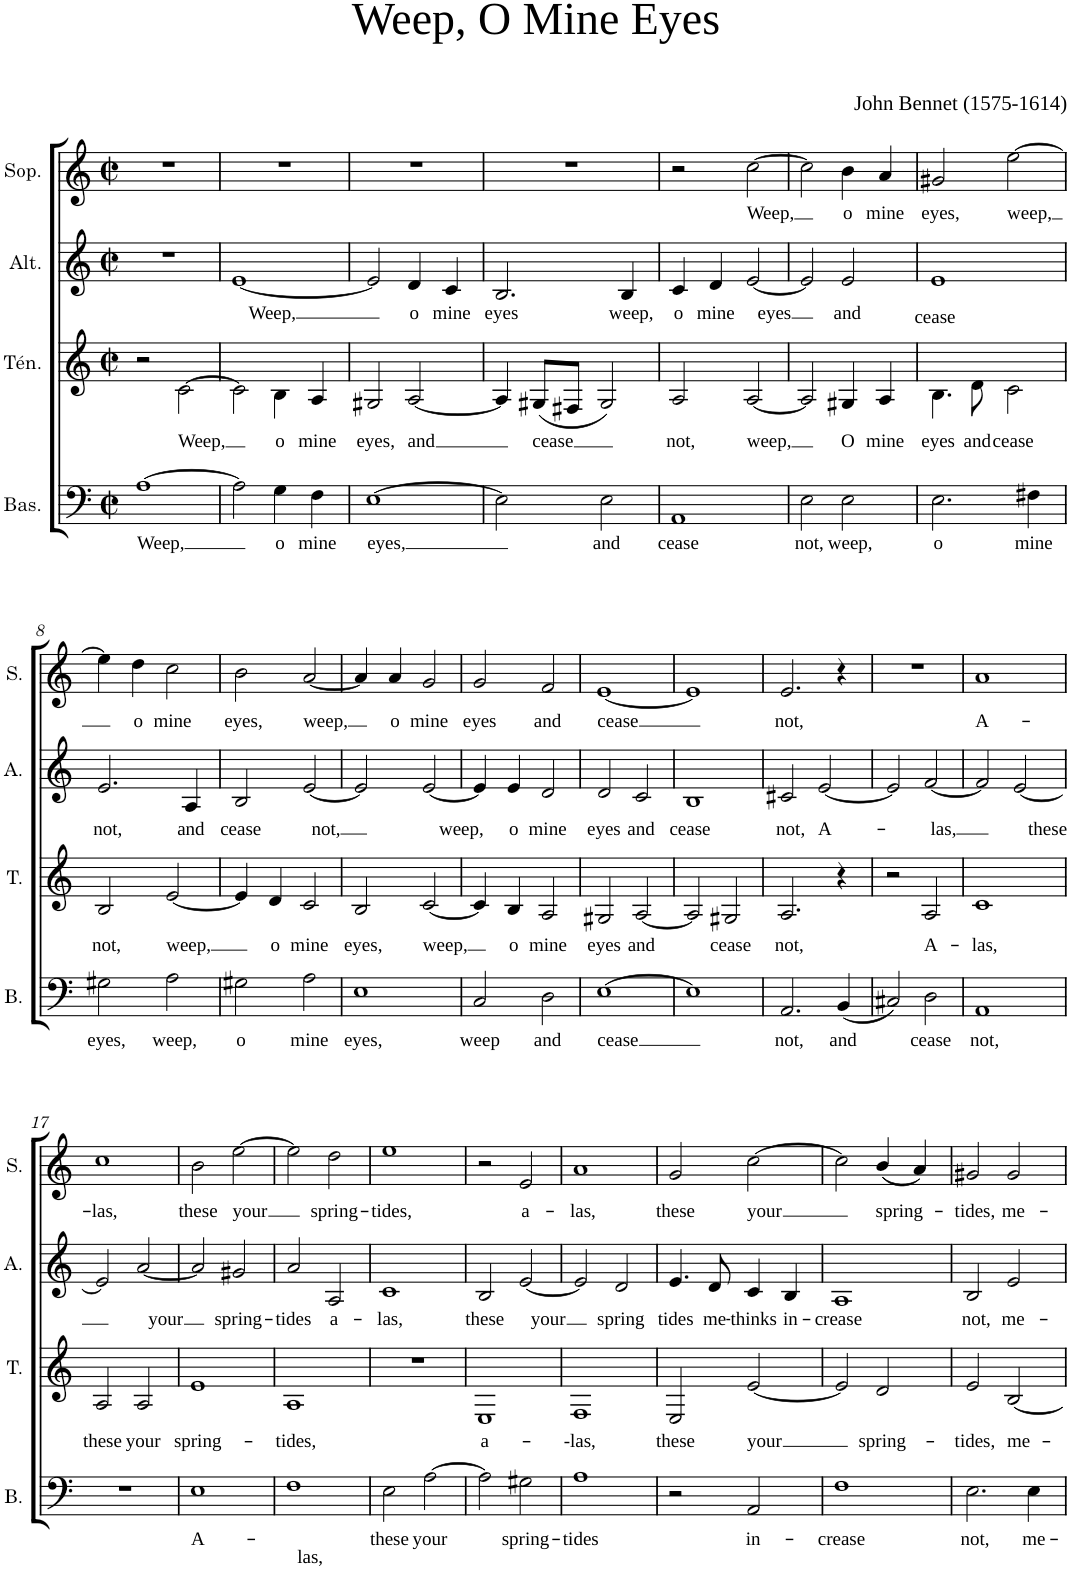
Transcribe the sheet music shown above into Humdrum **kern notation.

**kern	**text	**kern	**text	**kern	**text	**kern	**text
*part4	*part4	*part3	*part3	*part2	*part2	*part1	*part1
*staff4	*staff4	*staff3	*staff3	*staff2	*staff2	*staff1	*staff1
*I"Bas.	*	*I"Tén.	*	*I"Alt.	*	*I"Sop.	*
*I'B.	*	*I'T.	*	*I'A.	*	*I'S.	*
*clefF4	*	*clefG2	*	*clefG2	*	*clefG2	*
*k[]	*	*k[]	*	*k[]	*	*k[]	*
*M4/4	*	*M4/4	*	*M4/4	*	*M4/4	*
*met(c|)	*	*met(c|)	*	*met(c|)	*	*met(c|)	*
=1	=1	=1	=1	=1	=1	=1	=1
!	!LO:LY:b	!	!	!	!	!	!
[1A	Weep,	2r	.	1r	.	1r	.
!	!	!	!LO:LY:b	!	!	!	!
.	.	[2c\	Weep,	.	.	.	.
=2	=2	=2	=2	=2	=2	=2	=2
!	!	!	!	!	!LO:LY:b	!	!
2A\]	.	2c\]	.	[1e	Weep,	1r	.
!	!LO:LY:b	!	!LO:LY:b	!	!	!	!
4G\	o	4B\	o	.	.	.	.
!	!LO:LY:b	!	!LO:LY:b	!	!	!	!
4F\	mine	4A/	mine	.	.	.	.
=3	=3	=3	=3	=3	=3	=3	=3
!	!LO:LY:b	!	!LO:LY:b	!	!	!	!
[1E	eyes,	2G#X/	eyes,	2e/]	.	1r	.
!	!	!	!LO:LY:b	!	!LO:LY:b	!	!
.	.	[2A/	and	4d/	o	.	.
!	!	!	!	!	!LO:LY:b	!	!
.	.	.	.	4c/	mine	.	.
=4	=4	=4	=4	=4	=4	=4	=4
!	!	!	!	!	!LO:LY:b	!	!
2E\]	.	4A/]	.	2.B/	eyes	1r	.
!	!	!	!LO:LY:b	!	!	!	!
.	.	(<8G#X/L	cease	.	.	.	.
.	.	8F#X/J	.	.	.	.	.
!	!LO:LY:b	!	!	!	!	!	!
2E\	and	2G#/)	.	.	.	.	.
!	!	!	!	!	!LO:LY:b	!	!
.	.	.	.	4B/	weep,	.	.
=5	=5	=5	=5	=5	=5	=5	=5
!	!LO:LY:b	!	!LO:LY:b	!	!LO:LY:b	!	!
1AA	cease	2A/	not,	4c/	o	2r	.
!	!	!	!	!	!LO:LY:b	!	!
.	.	.	.	4d/	mine	.	.
!	!	!	!LO:LY:b	!	!LO:LY:b	!	!LO:LY:b
.	.	[2A/	weep,	[2e/	eyes	[2cc\	Weep,
=6	=6	=6	=6	=6	=6	=6	=6
!	!LO:LY:b	!	!	!	!	!	!
2E\	not,	2A/]	.	2e/]	.	2cc\]	.
!	!LO:LY:b	!	!LO:LY:b	!	!LO:LY:b	!	!LO:LY:b
2E\	weep,	4G#X/	O	2e/	and	4b\	o
!	!	!	!LO:LY:b	!	!	!	!LO:LY:b
.	.	4A/	mine	.	.	4a/	mine
=7	=7	=7	=7	=7	=7	=7	=7
!	!LO:LY:b	!	!LO:LY:b	!	!LO:LY:b	!	!LO:LY:b
2.E\	o	4.B\	eyes	1e	cease	2g#X/	eyes,
!	!	!	!LO:LY:b	!	!	!	!
.	.	8d\	and	.	.	.	.
!	!	!	!LO:LY:b	!	!	!	!LO:LY:b
.	.	2c\	cease	.	.	[2ee\	weep,
!	!LO:LY:b	!	!	!	!	!	!
4F#X\	mine	.	.	.	.	.	.
!!LO:LB:g=z
=8	=8	=8	=8	=8	=8	=8	=8
!	!LO:LY:b	!	!LO:LY:b	!	!LO:LY:b	!	!
2G#X\	eyes,	2B/	not,	2.e/	not,	4ee\]	.
!	!	!	!	!	!	!	!LO:LY:b
.	.	.	.	.	.	4dd\	o
!	!LO:LY:b	!	!LO:LY:b	!	!	!	!LO:LY:b
2A\	weep,	[2e/	weep,	.	.	2cc\	mine
!	!	!	!	!	!LO:LY:b	!	!
.	.	.	.	4A/	and	.	.
=9	=9	=9	=9	=9	=9	=9	=9
!	!LO:LY:b	!	!	!	!LO:LY:b	!	!LO:LY:b
2G#X\	o	4e/]	.	2B/	cease	2b\	eyes,
!	!	!	!LO:LY:b	!	!	!	!
.	.	4d/	o	.	.	.	.
!	!LO:LY:b	!	!LO:LY:b	!	!LO:LY:b	!	!LO:LY:b
2A\	mine	2c/	mine	[2e/	not,	[2a/	weep,
=10	=10	=10	=10	=10	=10	=10	=10
!	!LO:LY:b	!	!LO:LY:b	!	!	!	!
1E	eyes,	2B/	eyes,	2e/]	.	4a/]	.
!	!	!	!	!	!	!	!LO:LY:b
.	.	.	.	.	.	4a/	o
!	!	!	!LO:LY:b	!	!LO:LY:b	!	!LO:LY:b
.	.	[2c/	weep,	[2e/	weep,	2g/	mine
=11	=11	=11	=11	=11	=11	=11	=11
!	!LO:LY:b	!	!	!	!	!	!LO:LY:b
2C/	weep	4c/]	.	4e/]	.	2g/	eyes
!	!	!	!LO:LY:b	!	!LO:LY:b	!	!
.	.	4B/	o	4e/	o	.	.
!	!LO:LY:b	!	!LO:LY:b	!	!LO:LY:b	!	!LO:LY:b
2D\	and	2A/	mine	2d/	mine	2f/	and
=12	=12	=12	=12	=12	=12	=12	=12
!	!LO:LY:b	!	!LO:LY:b	!	!LO:LY:b	!	!LO:LY:b
[1E	cease	2G#X/	eyes	2d/	eyes	[1e	cease
!	!	!	!LO:LY:b	!	!LO:LY:b	!	!
.	.	[2A/	and	2c/	and	.	.
=13	=13	=13	=13	=13	=13	=13	=13
!	!	!	!	!	!LO:LY:b	!	!
1E]	.	2A/]	.	1B	cease	1e]	.
!	!	!	!LO:LY:b	!	!	!	!
.	.	2G#X/	cease	.	.	.	.
=14	=14	=14	=14	=14	=14	=14	=14
!	!LO:LY:b	!	!LO:LY:b	!	!LO:LY:b	!	!LO:LY:b
2.AA/	not,	2.A/	not,	2c#X/	not,	2.e/	not,
!	!	!	!	!	!LO:LY:b	!	!
.	.	.	.	[2e/	A-	.	.
!	!LO:LY:b	!	!	!	!	!	!
(<4BB/	and	4r	.	.	.	4r	.
=15	=15	=15	=15	=15	=15	=15	=15
2C#X/)	.	2r	.	2e/]	.	1r	.
!	!LO:LY:b	!	!LO:LY:b	!	!LO:LY:b	!	!
2D\	cease	2A/	A-	[2f/	-las,	.	.
=16	=16	=16	=16	=16	=16	=16	=16
!	!LO:LY:b	!	!LO:LY:b	!	!	!	!LO:LY:b
1AA	not,	1c	-las,	2f/]	.	1a	A-
!	!	!	!	!	!LO:LY:b	!	!
.	.	.	.	[2e/	these	.	.
!!LO:LB:g=z
=17	=17	=17	=17	=17	=17	=17	=17
!	!	!	!LO:LY:b	!	!	!	!LO:LY:b
1r	.	2A/	these	2e/]	.	1cc	-las,
!	!	!	!LO:LY:b	!	!LO:LY:b	!	!
.	.	2A/	your	[2a/	your	.	.
=18	=18	=18	=18	=18	=18	=18	=18
!	!LO:LY:b	!	!LO:LY:b	!	!	!	!LO:LY:b
1E	A-	1e	spring-	2a/]	.	2b\	these
!	!	!	!	!	!LO:LY:b	!	!LO:LY:b
.	.	.	.	2g#X/	spring-	[2ee\	your
=19	=19	=19	=19	=19	=19	=19	=19
!	!LO:LY:b	!	!LO:LY:b	!	!LO:LY:b	!	!
1F	-las,	1A	-tides,	2a/	-tides	2ee\]	.
!	!	!	!	!	!LO:LY:b	!	!LO:LY:b
.	.	.	.	2A/	a-	2dd\	spring-
=20	=20	=20	=20	=20	=20	=20	=20
!	!LO:LY:b	!	!	!	!LO:LY:b	!	!LO:LY:b
2E\	these	1r	.	1c	-las,	1ee	-tides,
!	!LO:LY:b	!	!	!	!	!	!
[2A\	your	.	.	.	.	.	.
=21	=21	=21	=21	=21	=21	=21	=21
!	!	!	!LO:LY:b	!	!LO:LY:b	!	!
2A\]	.	1E	a-	2B/	these	2r	.
!	!LO:LY:b	!	!	!	!LO:LY:b	!	!LO:LY:b
2G#X\	spring-	.	.	[2e/	your	2e/	a-
=22	=22	=22	=22	=22	=22	=22	=22
!	!LO:LY:b	!	!LO:LY:b	!	!	!	!LO:LY:b
1A	-tides	1F	--las,	2e/]	.	1a	-las,
!	!	!	!	!	!LO:LY:b	!	!
.	.	.	.	2d/	spring	.	.
=23	=23	=23	=23	=23	=23	=23	=23
!	!	!	!LO:LY:b	!	!LO:LY:b	!	!LO:LY:b
2r	.	2E/	these	4.e/	tides	2g/	these
!	!	!	!	!	!LO:LY:b	!	!
.	.	.	.	8d/	me-	.	.
!	!LO:LY:b	!	!LO:LY:b	!	!LO:LY:b	!	!LO:LY:b
2AA/	in-	[2e/	your	4c/	-thinks	[2cc\	your
!	!	!	!	!	!LO:LY:b	!	!
.	.	.	.	4B/	in-	.	.
=24	=24	=24	=24	=24	=24	=24	=24
!	!LO:LY:b	!	!	!	!LO:LY:b	!	!
1F	-crease	2e/]	.	1A	-crease	2cc\]	.
!	!	!	!LO:LY:b	!	!	!	!LO:LY:b
.	.	2d/	spring-	.	.	(<4b/	spring-
.	.	.	.	.	.	4a/)	.
=25	=25	=25	=25	=25	=25	=25	=25
!	!LO:LY:b	!	!LO:LY:b	!	!LO:LY:b	!	!LO:LY:b
2.E\	not,	2e/	-tides,	2B/	not,	2g#X/	-tides,
!	!	!	!LO:LY:b	!	!LO:LY:b	!	!LO:LY:b
.	.	[2B/	me-	2e/	me-	2g#/	-me-
!	!LO:LY:b	!	!	!	!	!	!
4E\	me-	.	.	.	.	.	.
=	=	=	=	=	=	=	=
*-	*-	*-	*-	*-	*-	*-	*-
